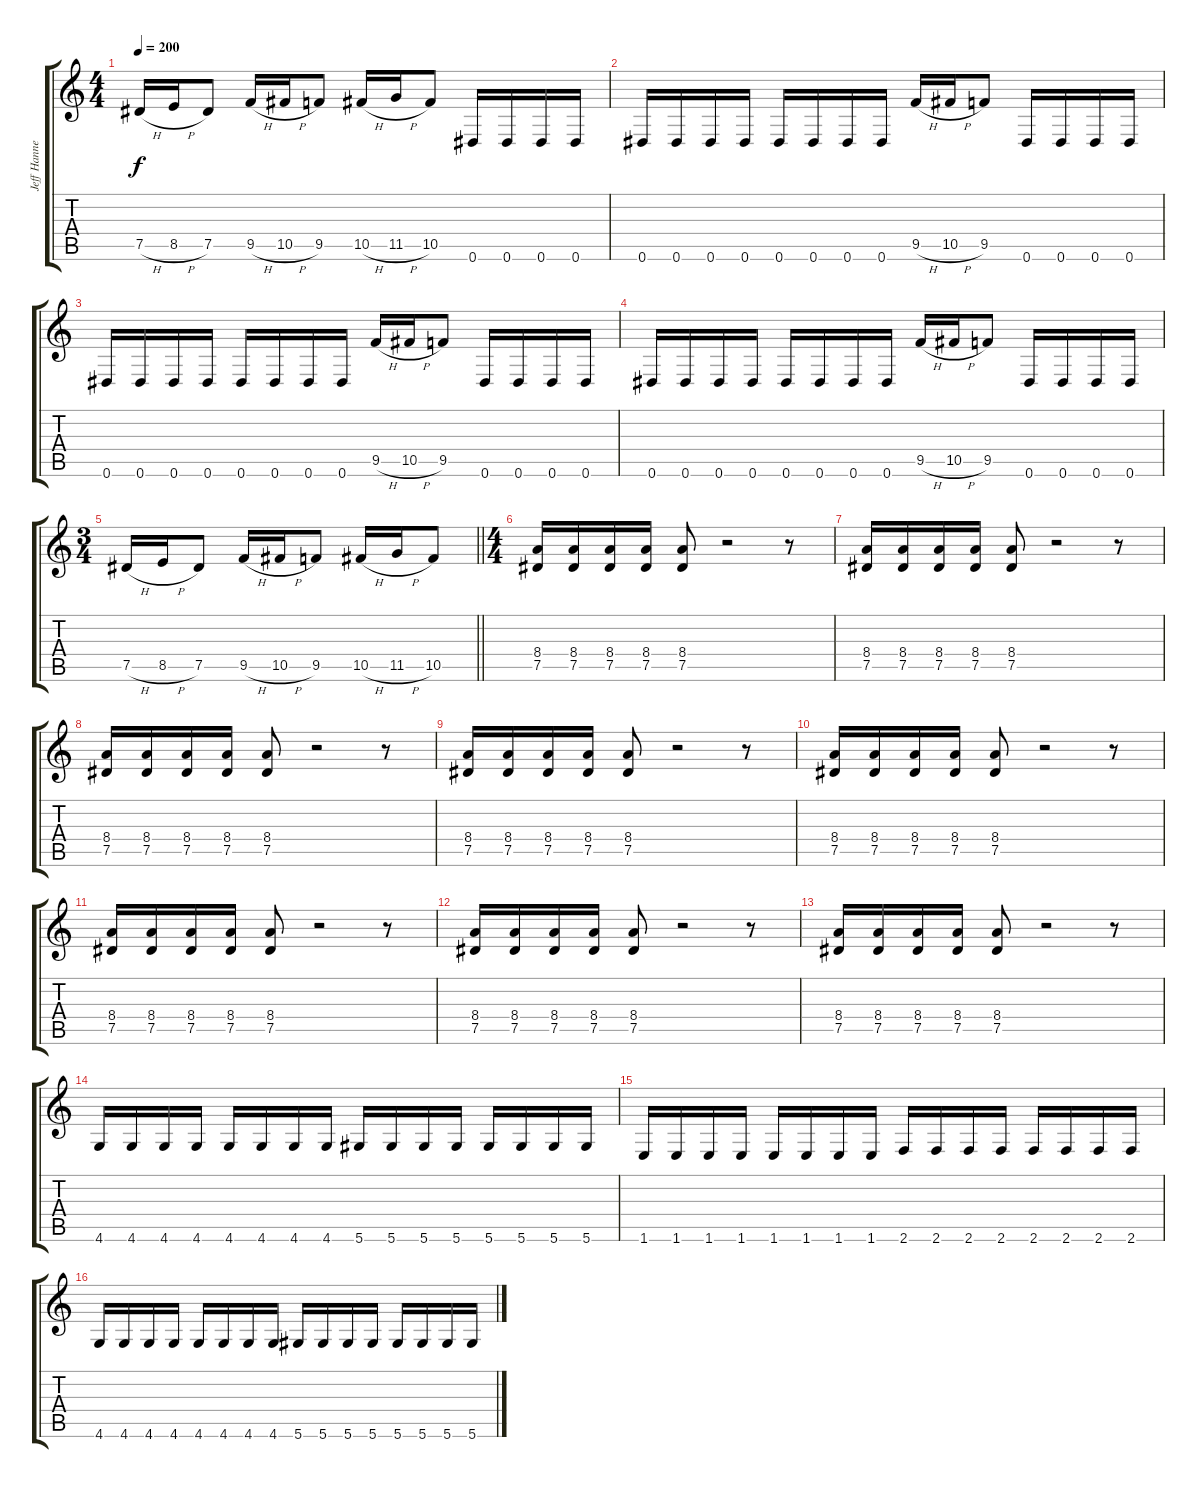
\track ("Jeff Hanneman" "Jeff Hanne") {instrument distortionguitar}
\staff {score tabs}
\tuning (Eb4 Bb3 Gb3 Db3 Ab2 Eb2) {hide}
\ts (4 4)
\tempo 200
\clef g2
\ks c
7.5{h}.16{dy f} 8.5{h}.16 7.5.8 9.5{h}.16 10.5{h}.16 9.5.8 10.5{h}.16 11.5{h}.16 10.5.8 0.6.16 0.6.16 0.6.16 0.6.16 |
0.6.16 0.6.16 0.6.16 0.6.16 0.6.16 0.6.16 0.6.16 0.6.16 9.5{h}.16 10.5{h}.16 9.5.8 0.6.16 0.6.16 0.6.16 0.6.16 |
0.6.16 0.6.16 0.6.16 0.6.16 0.6.16 0.6.16 0.6.16 0.6.16 9.5{h}.16 10.5{h}.16 9.5.8 0.6.16 0.6.16 0.6.16 0.6.16 |
0.6.16 0.6.16 0.6.16 0.6.16 0.6.16 0.6.16 0.6.16 0.6.16 9.5{h}.16 10.5{h}.16 9.5.8 0.6.16 0.6.16 0.6.16 0.6.16 |
\ts (3 4)
\barLineRight lightlight
7.5{h}.16 8.5{h}.16 7.5.8 9.5{h}.16 10.5{h}.16 9.5.8 10.5{h}.16 11.5{h}.16 10.5.8 |
\ts (4 4)
(8.4 7.5).16 (8.4 7.5).16 (8.4 7.5).16 (8.4 7.5).16 (8.4 7.5).8 r.2 r.8 |
(8.4 7.5).16 (8.4 7.5).16 (8.4 7.5).16 (8.4 7.5).16 (8.4 7.5).8 r.2 r.8 |
(8.4 7.5).16 (8.4 7.5).16 (8.4 7.5).16 (8.4 7.5).16 (8.4 7.5).8 r.2 r.8 |
(8.4 7.5).16 (8.4 7.5).16 (8.4 7.5).16 (8.4 7.5).16 (8.4 7.5).8 r.2 r.8 |
(8.4 7.5).16 (8.4 7.5).16 (8.4 7.5).16 (8.4 7.5).16 (8.4 7.5).8 r.2 r.8 |
(8.4 7.5).16 (8.4 7.5).16 (8.4 7.5).16 (8.4 7.5).16 (8.4 7.5).8 r.2 r.8 |
(8.4 7.5).16 (8.4 7.5).16 (8.4 7.5).16 (8.4 7.5).16 (8.4 7.5).8 r.2 r.8 |
(8.4 7.5).16 (8.4 7.5).16 (8.4 7.5).16 (8.4 7.5).16 (8.4 7.5).8 r.2 r.8 |
4.6.16 4.6.16 4.6.16 4.6.16 4.6.16 4.6.16 4.6.16 4.6.16 5.6.16 5.6.16 5.6.16 5.6.16 5.6.16 5.6.16 5.6.16 5.6.16 |
1.6.16 1.6.16 1.6.16 1.6.16 1.6.16 1.6.16 1.6.16 1.6.16 2.6.16 2.6.16 2.6.16 2.6.16 2.6.16 2.6.16 2.6.16 2.6.16 |
4.6.16 4.6.16 4.6.16 4.6.16 4.6.16 4.6.16 4.6.16 4.6.16 5.6.16 5.6.16 5.6.16 5.6.16 5.6.16 5.6.16 5.6.16 5.6.16
